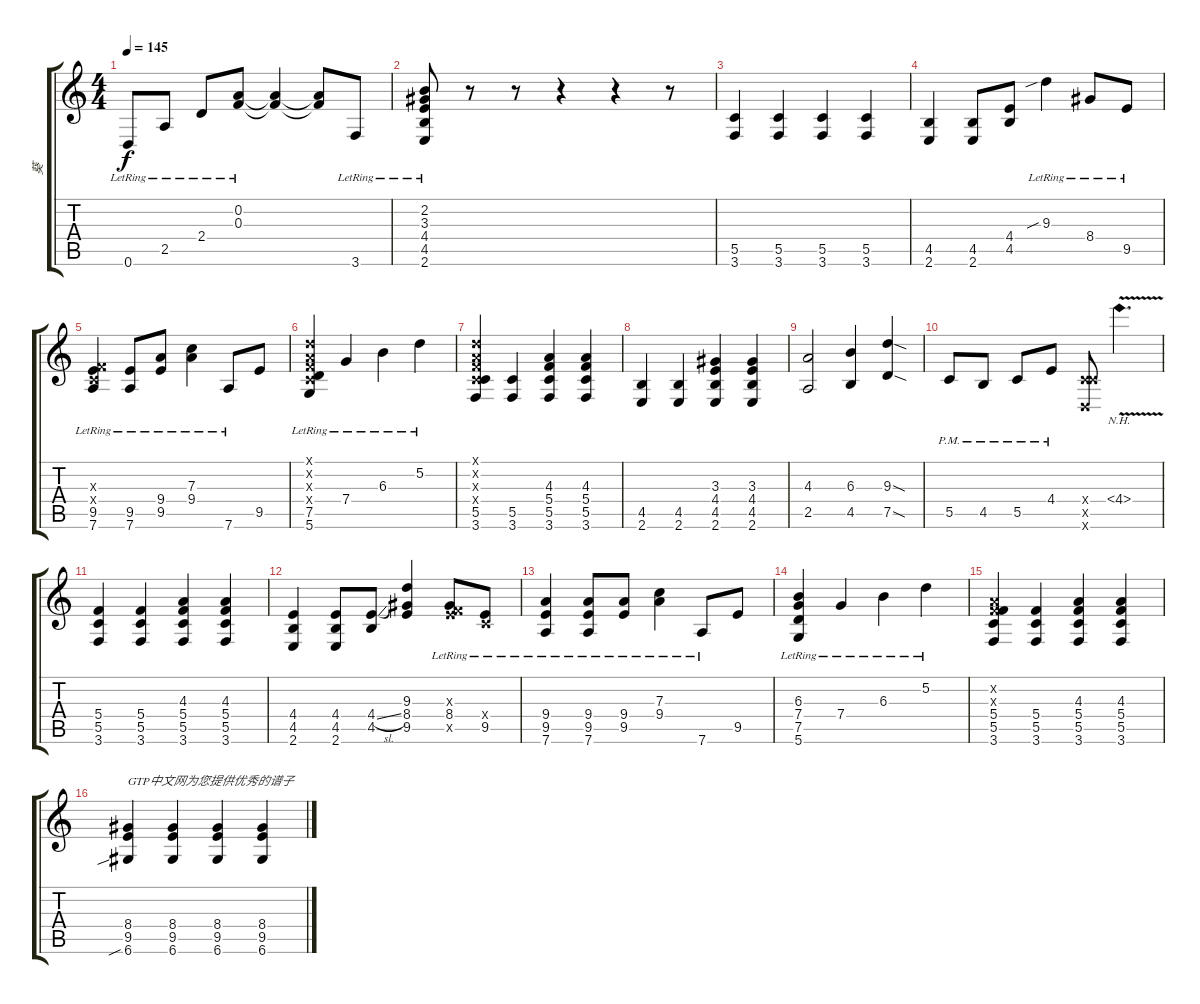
\track ("葵" "葵") {instrument acousticguitarsteel}
\staff {score tabs}
\tuning (D4 A3 F3 C3 G2 D2) {hide}
\ts (4 4)
\tempo 145
\clef g2
\ks c
0.6{lr}.8{txt " " dy f} 2.5{lr}.8 2.4{lr}.8 (0.2{lr} 0.3{lr}).8 (0.2{t} 0.3{t}).4 (0.2{t} 0.3{t}).8 3.6{lr}.8 |
(2.2 3.3 4.4 4.5 2.6{lr}).8 r.8 r.8 r.4 r.4 r.8 |
(5.5 3.6).4{instrument distortionguitar} (5.5 3.6).4 (5.5 3.6).4 (5.5 3.6).4 |
(4.5 2.6).4 (4.5 2.6).8 (4.4 4.5).8 9.3{sib lr}.4 8.4{lr}.8 9.5{lr}.8 |
(0.3{x} 0.4{x} 9.5{lr} 7.6{lr}).4 (9.5{lr} 7.6{lr}).8 (9.4{lr} 9.5{lr}).8 (7.3{lr} 9.4{lr}).4 7.6{lr}.8 9.5.8 |
(0.1{x} 0.2{x} 0.3{x} 0.4{x} 7.5{lr} 5.6{lr}).4 7.4{lr}.4 6.3{lr}.4 5.2{lr}.4 |
(0.1{x} 0.2{x} 0.3{x} 0.4{x} 5.5 3.6).4 (5.5 3.6).4 (4.3 5.4 5.5 3.6).4 (4.3 5.4 5.5 3.6).4 |
(4.5 2.6).4 (4.5 2.6).4 (3.3 4.4 4.5 2.6).4 (3.3 4.4 4.5 2.6).4 |
(4.3 2.5).2 (6.3 4.5).4 (9.3{sod} 7.5{sod}).4 |
5.5{pm}.8 4.5{pm}.8 5.5{pm}.8 4.4{pm}.8 (0.4{x} 5.5{x} 0.6{x}).8 4.4{nh v}.4{d} |
(5.4 5.5 3.6).4 (5.4 5.5 3.6).4 (4.3 5.4 5.5 3.6).4 (4.3 5.4 5.5 3.6).4 |
(4.4 4.5 2.6).4 (4.4 4.5 2.6).8 (4.4{sl} 4.5).8 (9.3 8.4 9.5).4 (0.3{x} 8.4{lr} 9.5{x}).8 (0.4{x} 9.5{lr}).8 |
(9.4{lr} 9.5{lr} 7.6{lr}).4 (9.4{lr} 9.5{lr} 7.6{lr}).8 (9.4{lr} 9.5{lr}).8 (7.3{lr} 9.4{lr}).4 7.6{lr}.8 9.5.8 |
(6.3{lr} 7.4{lr} 7.5{lr} 5.6{lr}).4 7.4{lr}.4 6.3{lr}.4 5.2{lr}.4 |
(0.2{x} 0.3{x} 5.4 5.5 3.6).4 (5.4 5.5 3.6).4 (4.3 5.4 5.5 3.6).4 (4.3 5.4 5.5 3.6).4 |
(8.4 9.5 6.6{sib}).4{txt "GTP中文网为您提供优秀的谱子"} (8.4 9.5 6.6).4 (8.4 9.5 6.6).4 (8.4 9.5 6.6).4
